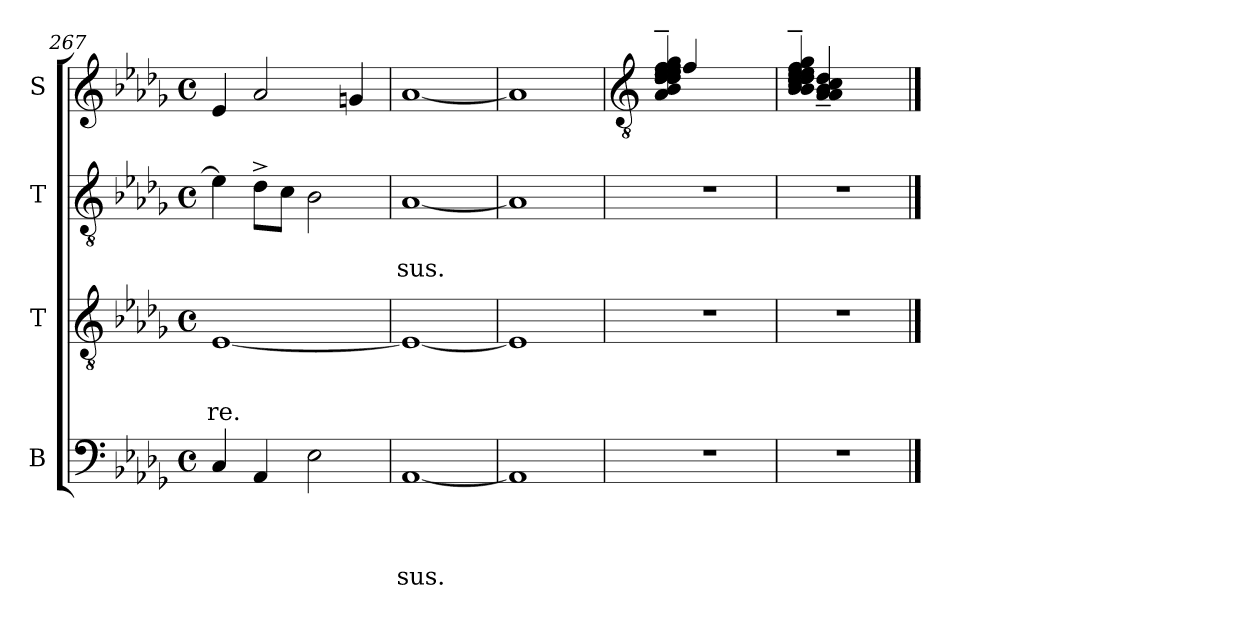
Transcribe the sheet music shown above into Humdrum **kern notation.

**kern	**text	**text	**text	**text	**kern	**text	**text	**text	**kern	**text	**text	**kern
*part4	*part4	*part4	*part4	*part4	*part3	*part3	*part3	*part3	*part2	*part2	*part2	*part1
*staff4	*staff4	*staff4	*staff4	*staff4	*staff3	*staff3	*staff3	*staff3	*staff2	*staff2	*staff2	*staff1
*I"B	*	*	*	*	*I"T	*	*	*	*I"T	*	*	*I"S
*I'B	*	*	*	*	*I'T	*	*	*	*I'T	*	*	*I'S
*clefF4	*	*	*	*	*clefGv2	*	*	*	*clefGv2	*	*	*clefG2
*k[b-e-a-d-g-]	*	*	*	*	*k[b-e-a-d-g-]	*	*	*	*k[b-e-a-d-g-]	*	*	*k[b-e-a-d-g-]
*D-:	*	*	*	*	*D-:	*	*	*	*D-:	*	*	*D-:
*M4/4	*	*	*	*	*M4/4	*	*	*	*M4/4	*	*	*M4/4
*met(c)	*	*	*	*	*met(c)	*	*	*	*met(c)	*	*	*met(c)
=267	=267	=267	=267	=267	=267	=267	=267	=267	=267	=267	=267	=267
!	!	!	!	!	!	!	!	!LO:LY:b	!	!	!	!
4C/	.	.	.	.	[<1E-	.	.	-re.	4e-\]	.	.	4e-/
4AA-/	.	.	.	.	.	.	.	.	8d-^>\L	.	.	2a-/
.	.	.	.	.	.	.	.	.	8c\J	.	.	.
2E-\	.	.	.	.	.	.	.	.	2B-\	.	.	.
.	.	.	.	.	.	.	.	.	.	.	.	4gn/
=268	=268	=268	=268	=268	=268	=268	=268	=268	=268	=268	=268	=268
!	!	!	!	!LO:LY:b	!	!	!	!	!	!	!LO:LY:b	!
[<1AA-	.	.	.	-sus.	1E-_	.	.	.	[<1A-	.	-sus.	[<1a-
=269	=269	=269	=269	=269	=269	=269	=269	=269	=269	=269	=269	=269
1AA-]	.	.	.	.	1E-]	.	.	.	1A-]	.	.	1a-]
!!LO:LB:g=z
=270	=270	=270	=270	=270	=270	=270	=270	=270	=270	=270	=270	=270
*	*	*	*	*	*	*	*	*	*	*	*	*clefGv2
*	*	*	*	*	*	*	*	*	*	*	*	*^
1r	.	.	.	.	1r	.	.	.	1r	.	.	4A-/~< 4B-/~< 4d-/~< 4d-/~< 4d-/~< 4e-/~< 4e-/~< 4e-/~< 4e-/~< 4f/~< 4f/~< 4g-/~<	4f/
.	.	.	.	.	.	.	.	.	.	.	.	2.ryy	2.ryy
!!LO:LB:g=z	!!
=271	=271	=271	=271	=271	=271	=271	=271	=271	=271	=271	=271	=271	=271
1r	.	.	.	.	1r	.	.	.	1r	.	.	4B-/~< 4B-/~< 4c/~< 4d-/~< 4d-/~< 4d-/~< 4d-/~< 4e-/~< 4e-/~< 4e-/~< 4f/~< 4g-/~<	4A-/~< 4A-/~< 4B-/~< 4c/~< 4d-/~<
.	.	.	.	.	.	.	.	.	.	.	.	2.ryy	2.ryy
*	*	*	*	*	*	*	*	*	*	*	*	*v	*v
==	==	==	==	==	==	==	==	==	==	==	==	==
*-	*-	*-	*-	*-	*-	*-	*-	*-	*-	*-	*-	*-
